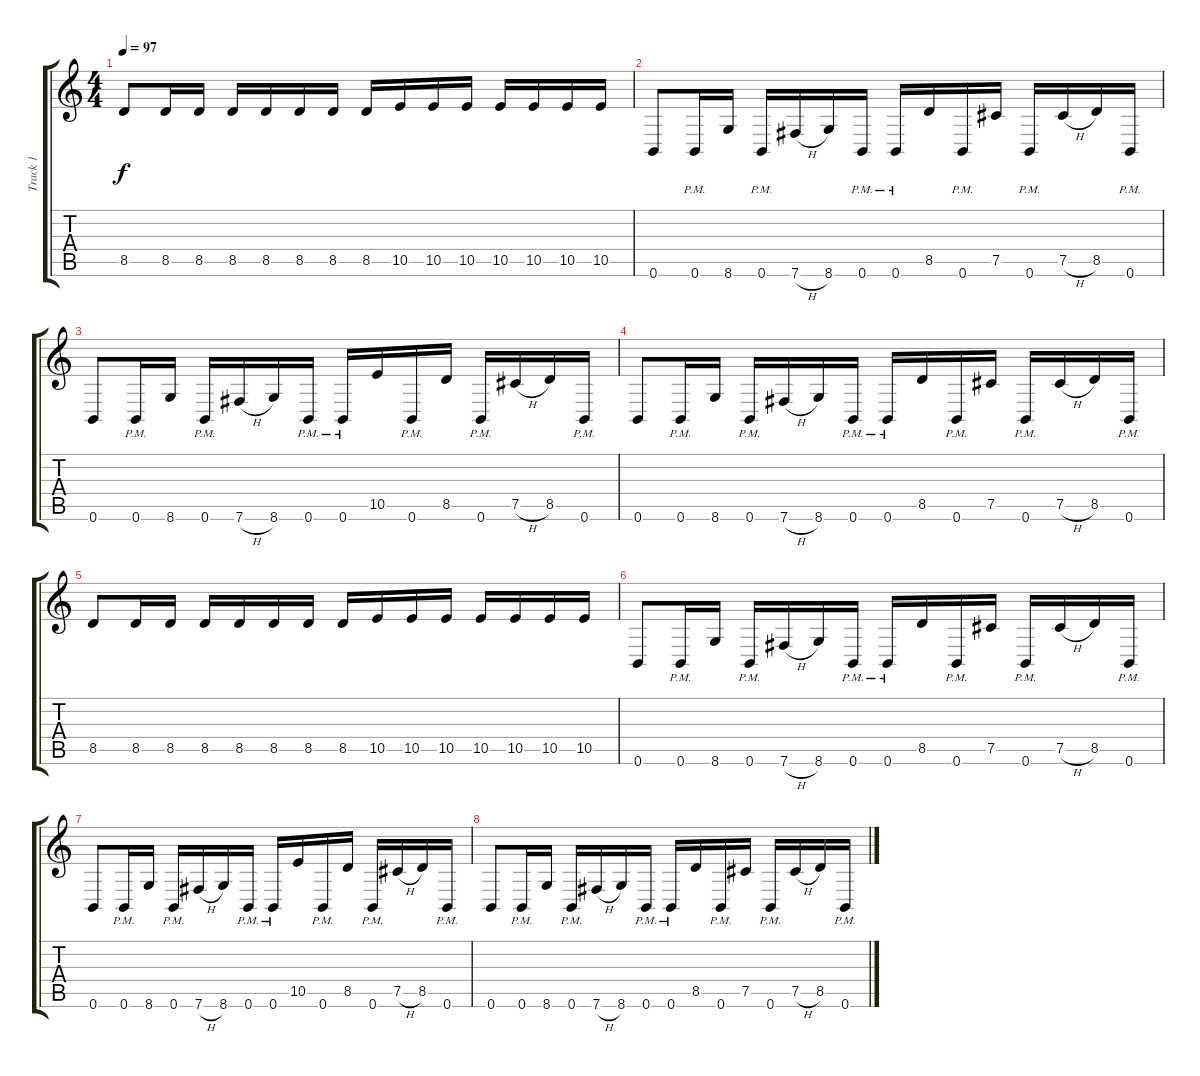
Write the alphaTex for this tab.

\track ("Track 1" "Track 1") {instrument distortionguitar}
\staff {score tabs}
\tuning (Db4 Ab3 E3 B2 Gb2 B1) {hide}
\ts (4 4)
\tempo 97
\clef g2
\ks c
8.5.8{dy f} 8.5.16 8.5.16 8.5.16 8.5.16 8.5.16 8.5.16 8.5.16 10.5.16 10.5.16 10.5.16 10.5.16 10.5.16 10.5.16 10.5.16 |
0.6.8 0.6{pm}.16 8.6.16 0.6{pm}.16 7.6{h}.16 8.6.16 0.6{pm}.16 0.6{pm}.16 8.5.16 0.6{pm}.16 7.5.16 0.6{pm}.16 7.5{h}.16 8.5.16 0.6{pm}.16 |
0.6.8 0.6{pm}.16 8.6.16 0.6{pm}.16 7.6{h}.16 8.6.16 0.6{pm}.16 0.6{pm}.16 10.5.16 0.6{pm}.16 8.5.16 0.6{pm}.16 7.5{h}.16 8.5.16 0.6{pm}.16 |
0.6.8 0.6{pm}.16 8.6.16 0.6{pm}.16 7.6{h}.16 8.6.16 0.6{pm}.16 0.6{pm}.16 8.5.16 0.6{pm}.16 7.5.16 0.6{pm}.16 7.5{h}.16 8.5.16 0.6{pm}.16 |
8.5.8 8.5.16 8.5.16 8.5.16 8.5.16 8.5.16 8.5.16 8.5.16 10.5.16 10.5.16 10.5.16 10.5.16 10.5.16 10.5.16 10.5.16 |
0.6.8 0.6{pm}.16 8.6.16 0.6{pm}.16 7.6{h}.16 8.6.16 0.6{pm}.16 0.6{pm}.16 8.5.16 0.6{pm}.16 7.5.16 0.6{pm}.16 7.5{h}.16 8.5.16 0.6{pm}.16 |
0.6.8 0.6{pm}.16 8.6.16 0.6{pm}.16 7.6{h}.16 8.6.16 0.6{pm}.16 0.6{pm}.16 10.5.16 0.6{pm}.16 8.5.16 0.6{pm}.16 7.5{h}.16 8.5.16 0.6{pm}.16 |
0.6.8 0.6{pm}.16 8.6.16 0.6{pm}.16 7.6{h}.16 8.6.16 0.6{pm}.16 0.6{pm}.16 8.5.16 0.6{pm}.16 7.5.16 0.6{pm}.16 7.5{h}.16 8.5.16 0.6{pm}.16
